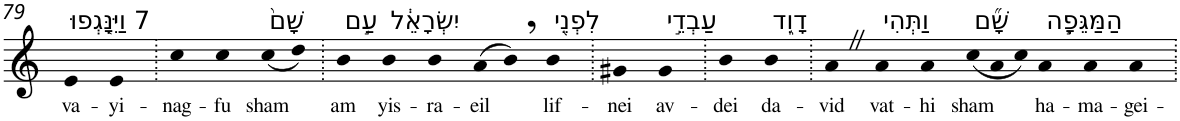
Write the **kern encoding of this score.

**kern	**text
*part1	*part1
*staff1	*staff1
*I"Piano	*
*I'Pno	*
!!LO:PB:g=z
*clefG2	*
*k[]	*
=79	=79
!LO:TX:a:t=7 וַיִּנָּ֤גְפוּ	!
!	!LO:LY:b
4e	va-
!	!LO:LY:b
4e	-yi-
=80.	=80.
!	!LO:LY:b
4cc	-nag-
!	!LO:LY:b
4cc	-fu
!LO:TX:a:t=שָׁם֙	!
!	!LO:LY:b
(<8cc	sham
8dd)	.
=81.	=81.
!LO:TX:a:t=עַ֣ם	!
!	!LO:LY:b
4b	am
!LO:TX:a:t=יִשְׂרָאֵ֔ל	!
!	!LO:LY:b
4b	yis-
!	!LO:LY:b
4b	-ra-
!	!LO:LY:b
(>8a	-eil
8b,)	.
!LO:TX:a:t=לִפְנֵ֖י	!
!	!LO:LY:b
4b	lif-
=82.	=82.
!	!LO:LY:b
4g#X	-nei
!LO:TX:a:t=עַבְדֵ֣י	!
!	!LO:LY:b
4g#	av-
=83.	=83.
!	!LO:LY:b
4b	-dei
!LO:TX:a:t=דָוִ֑ד	!
!	!LO:LY:b
4b	da-
=84.	=84.
!	!LO:LY:b
4aZ	-vid
!LO:TX:a:t=וַתְּהִי	!
!	!LO:LY:b
4a	vat-
!	!LO:LY:b
4a	-hi
*Xtuplet	*
!LO:TX:a:t=שָׁ֞ם	!
!	!LO:LY:b
(<12cc	sham
12a	.
12cc)	.
!LO:TX:a:t=הַמַּגֵּפָ֧ה	!
!	!LO:LY:b
4a	ha-
!	!LO:LY:b
4a	-ma-
!	!LO:LY:b
4a	-gei-
=.	=.
*-	*-
